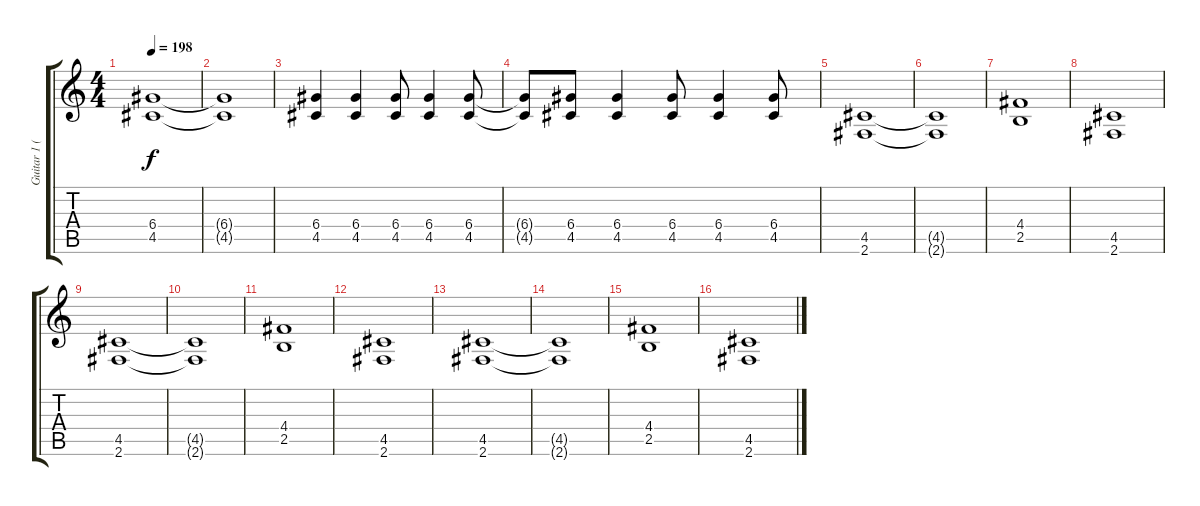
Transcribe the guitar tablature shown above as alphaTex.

\track ("Guitar 1 (Mori Junta)" "Guitar 1 (") {instrument distortionguitar}
\staff {score tabs}
\tuning (E4 B3 G3 D3 A2 E2) {hide}
\ts (4 4)
\tempo 198
\clef g2
\ks c
(6.4 4.5).1{dy f} |
(6.4{t} 4.5{t}).1 |
(6.4 4.5).4{volume 10} (6.4 4.5).4 (6.4 4.5).8 (6.4 4.5).4 (6.4 4.5).8 |
(6.4{t} 4.5{t}).8 (6.4 4.5).8 (6.4 4.5).4 (6.4 4.5).8 (6.4 4.5).4 (6.4 4.5).8 |
(4.5 2.6).1{volume 15} |
(4.5{t} 2.6{t}).1 |
(4.4 2.5).1 |
(4.5 2.6).1 |
(4.5 2.6).1 |
(4.5{t} 2.6{t}).1 |
(4.4 2.5).1 |
(4.5 2.6).1 |
(4.5 2.6).1 |
(4.5{t} 2.6{t}).1 |
(4.4 2.5).1 |
(4.5 2.6).1
